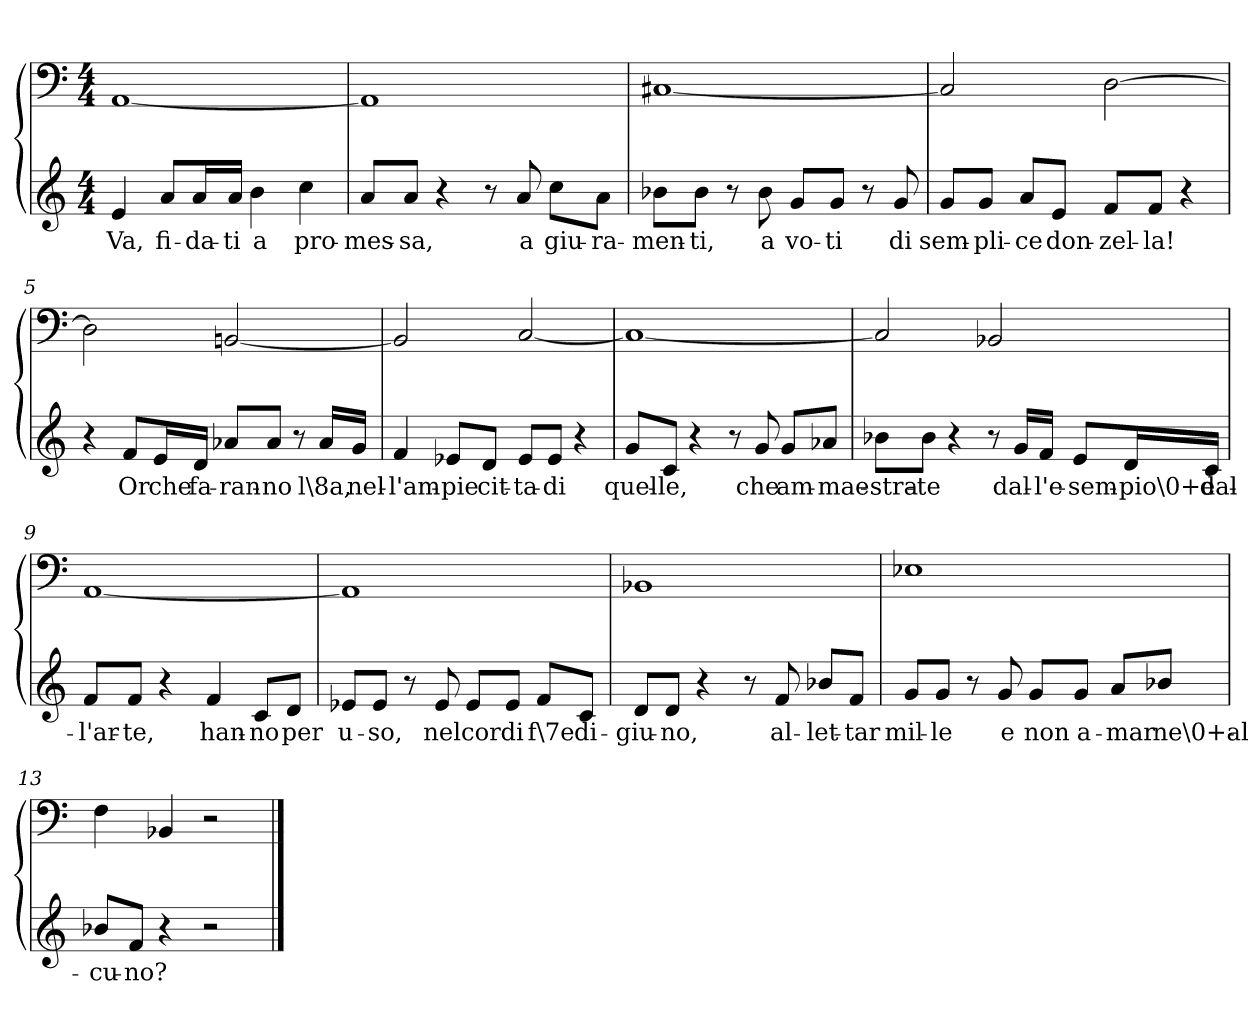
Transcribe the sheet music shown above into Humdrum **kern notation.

**kern	**text	**kern
*part1	*part1	*part1
*staff2	*staff2	*staff1
*clefG2	*	*clefF4
*k[]	*	*k[]
*a:	*	*a:
*M4/4	*	*M4/4
=1	=1	=1
4e/	Va,	[1AA/
8a/L	fi-	.
16a/L	-da-	.
16a/JJ	-ti	.
4b\	a	.
4cc\	pro-	.
=2	=2	=2
8a/L	-mes-	1AA/]
8a/J	-sa,	.
4r	.	.
8r	.	.
8a/	a	.
8cc\L	giu-	.
8a\J	-ra-	.
=3	=3	=3
8b-X\L	-men-	[1C#X/
8b-\J	-ti,	.
8r	.	.
8b-\	a	.
8g/L	vo-	.
8g/J	-ti	.
8r	.	.
8g/	di	.
=4	=4	=4
8g/L	sem-	2C#/]
8g/J	-pli-	.
8a/L	-ce	.
8e/J	don-	.
8f/L	-zel-	[2D\
8f/J	-la!	.
4r	.	.
=5	=5	=5
4r	.	2D\]
8f/L	Or	.
16e/L	che	.
16d/JJ	fa-	.
8a-X/L	-ran-	[2BBn/
8a-/J	-no	.
8r	.	.
16a-/LL	l\8a,	.
16g/JJ	nel-	.
=6	=6	=6
4f/	-l'am-	2BB/]
8e-X/L	-pie	.
8d/J	cit-	.
8e-/L	-ta-	[2C/
8e-/J	-di	.
4r	.	.
=7	=7	=7
8g/L	quel-	1C/_
8c/J	-le,	.
4r	.	.
8r	.	.
8g/	che	.
8g/L	am-	.
8a-X/J	-mae-	.
=8	=8	=8
8b-X\L	-stra-	2C/]
8b-\J	-te	.
4r	.	.
8r	.	2BB-X/
16g/LL	dal-	.
16f/JJ	-l'e-	.
8e/L	-sem-	.
16d/L	-pio\0+e	.
16c/JJ	dal-	.
=9	=9	=9
8f/L	-l'ar-	[1AA/
8f/J	-te,	.
4r	.	.
4f/	han-	.
8c/L	-no	.
8d/J	per	.
=10	=10	=10
8e-X/L	u-	1AA/]
8e-/J	-so,	.
8r	.	.
8e-/	nel	.
8e-/L	cor	.
8e-/J	di	.
8f/L	f\7e	.
8c/J	di-	.
=11	=11	=11
8d/L	-giu-	1BB-X/
8d/J	-no,	.
4r	.	.
8r	.	.
8f/	al-	.
8b-X/L	-let-	.
8f/J	-tar	.
=12	=12	=12
8g/L	mil-	1E-X\
8g/J	-le	.
8r	.	.
8g/	e	.
8g/L	non	.
8g/J	a-	.
8a/L	-mar	.
8b-X/J	ne\0+al-	.
=13	=13	=13
8b-X/L	-cu-	4F\
8f/J	-no?	.
4r	.	4BB-X/
2r	.	2r
==	==	==
*-	*-	*-
